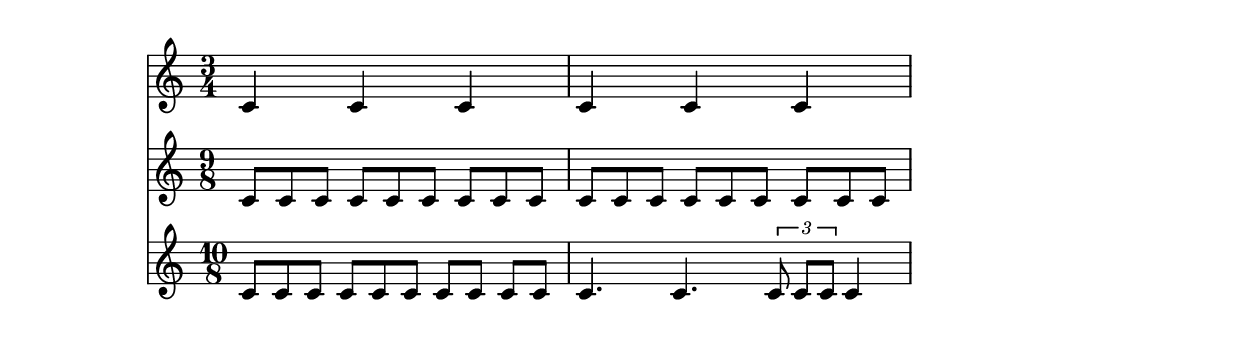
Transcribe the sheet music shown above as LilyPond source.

\version "2.1.22"

\header{ texidoc="

@cindex polymetric music

@cindex scaling durations

You can have multiple time signatures occuring at the same time, with
different durations aligned.  This is done by 1. compressing one of
the lines, analogous to \times, but without the bracket, and
2. manually setting timeSignatureFraction to the desired fraction.

This example puts 3/4, 9/8 and 10/8 in parallel. The last staff shows
what happens on the inside: a 3/4 time signature is combined with a
3/5 tuplet yielding the equivalent of a 10/8.

"

}


#(define (scale-one-music m fraction)
  "Maybe we should just export Music::compress to Scheme?"
  (let*
   ((dur (ly:get-mus-property m 'duration)))
   
   (if (ly:duration? dur)
    (let*
     ((l (ly:duration-log dur))
      (d (ly:duration-dot-count dur))
      (factor (ly:duration-factor dur)))

      (ly:set-mus-property! m 'duration
                            (ly:make-duration l d
			     (* (car fraction) (car factor))
			     (* (cdr fraction) (cdr factor))))))
   
   m))

#(define (scale-music-function fraction)
  (lambda (x) 
   (music-map (lambda (y) (scale-one-music y fraction)) x)))



\score {
    \notes \relative c'  <<
    	\new Staff {
	    \time 3/4
	    c4 c c | c c c |
	}
    	\new Staff {
	    \time 3/4
	    \set Staff.timeSignatureFraction = #'(9 . 8)
	    \apply #display-music \apply #(scale-music-function '(2 . 3))
	      \repeat unfold 6 { c8[ c c] }
	}
	
    	\new Staff {
	    \time 3/4
	    \set Staff.timeSignatureFraction = #'(10 . 8)
	    \apply #display-music \apply #(scale-music-function '(3 . 5))
	      { \repeat unfold 2 { c8[ c c] }
		\repeat unfold 2 { c8[  c] }
		|  c4. c4. \times 2/3 { c8 c c } c4  }
	}
	>>
	\paper { raggedright = ##t }
}
